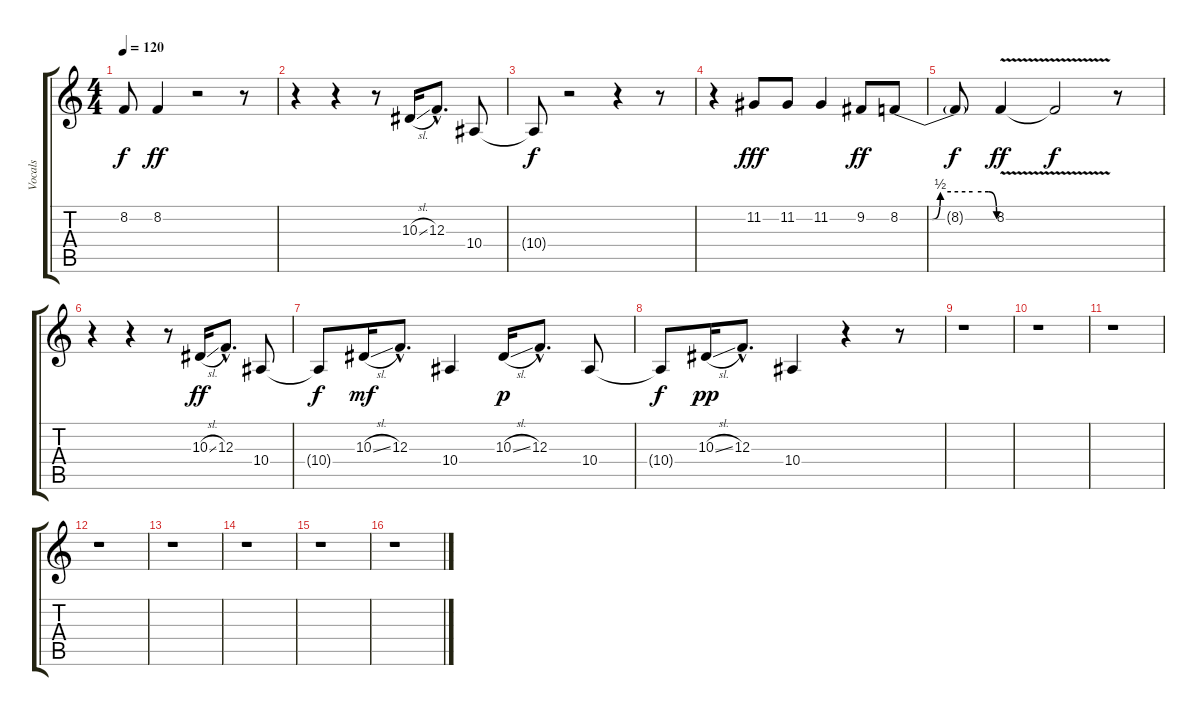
\track ("Vocals" "Vocals") {instrument lead2sawtooth}
\staff {score tabs}
\tuning (D4 A3 F3 C3 G2 C2) {hide}
\ts (4 4)
\tempo 120
\clef g2
\ks c
8.2{t}.8{dy f} 8.2.4{dy ff} r.2 r.8 |
r.4 r.4 r.8 10.3{sl}.16 12.3{hac}.8{d} 10.4.8 |
10.4{t}.8{dy f} r.2 r.4 r.8 |
r.4 11.2.8{dy fff} 11.2.8 11.2.4 9.2.8{dy ff} 8.2{be (custom 0 0 20 0 25 2 45 2 55 2 60 0)}.8 |
8.2{t}.8{dy f} 8.2{v}.4{dy ff} 8.2{t}.2{dy f} r.8 |
r.4 r.4 r.8 10.3{sl}.16{dy ff} 12.3{hac}.8{d} 10.4.8 |
10.4{t}.8{dy f} 10.3{sl}.16{dy mf balance 0} 12.3{hac}.8{d} 10.4.4 10.3{sl}.16{dy p balance 16} 12.3{hac}.8{d} 10.4.8 |
10.4{t}.8{dy f} 10.3{sl}.16{dy pp balance 8} 12.3{hac}.8{d} 10.4.4 r.4 r.8 |
r.1 |
r.1 |
r.1 |
r.1 |
r.1 |
r.1 |
r.1 |
r.1
